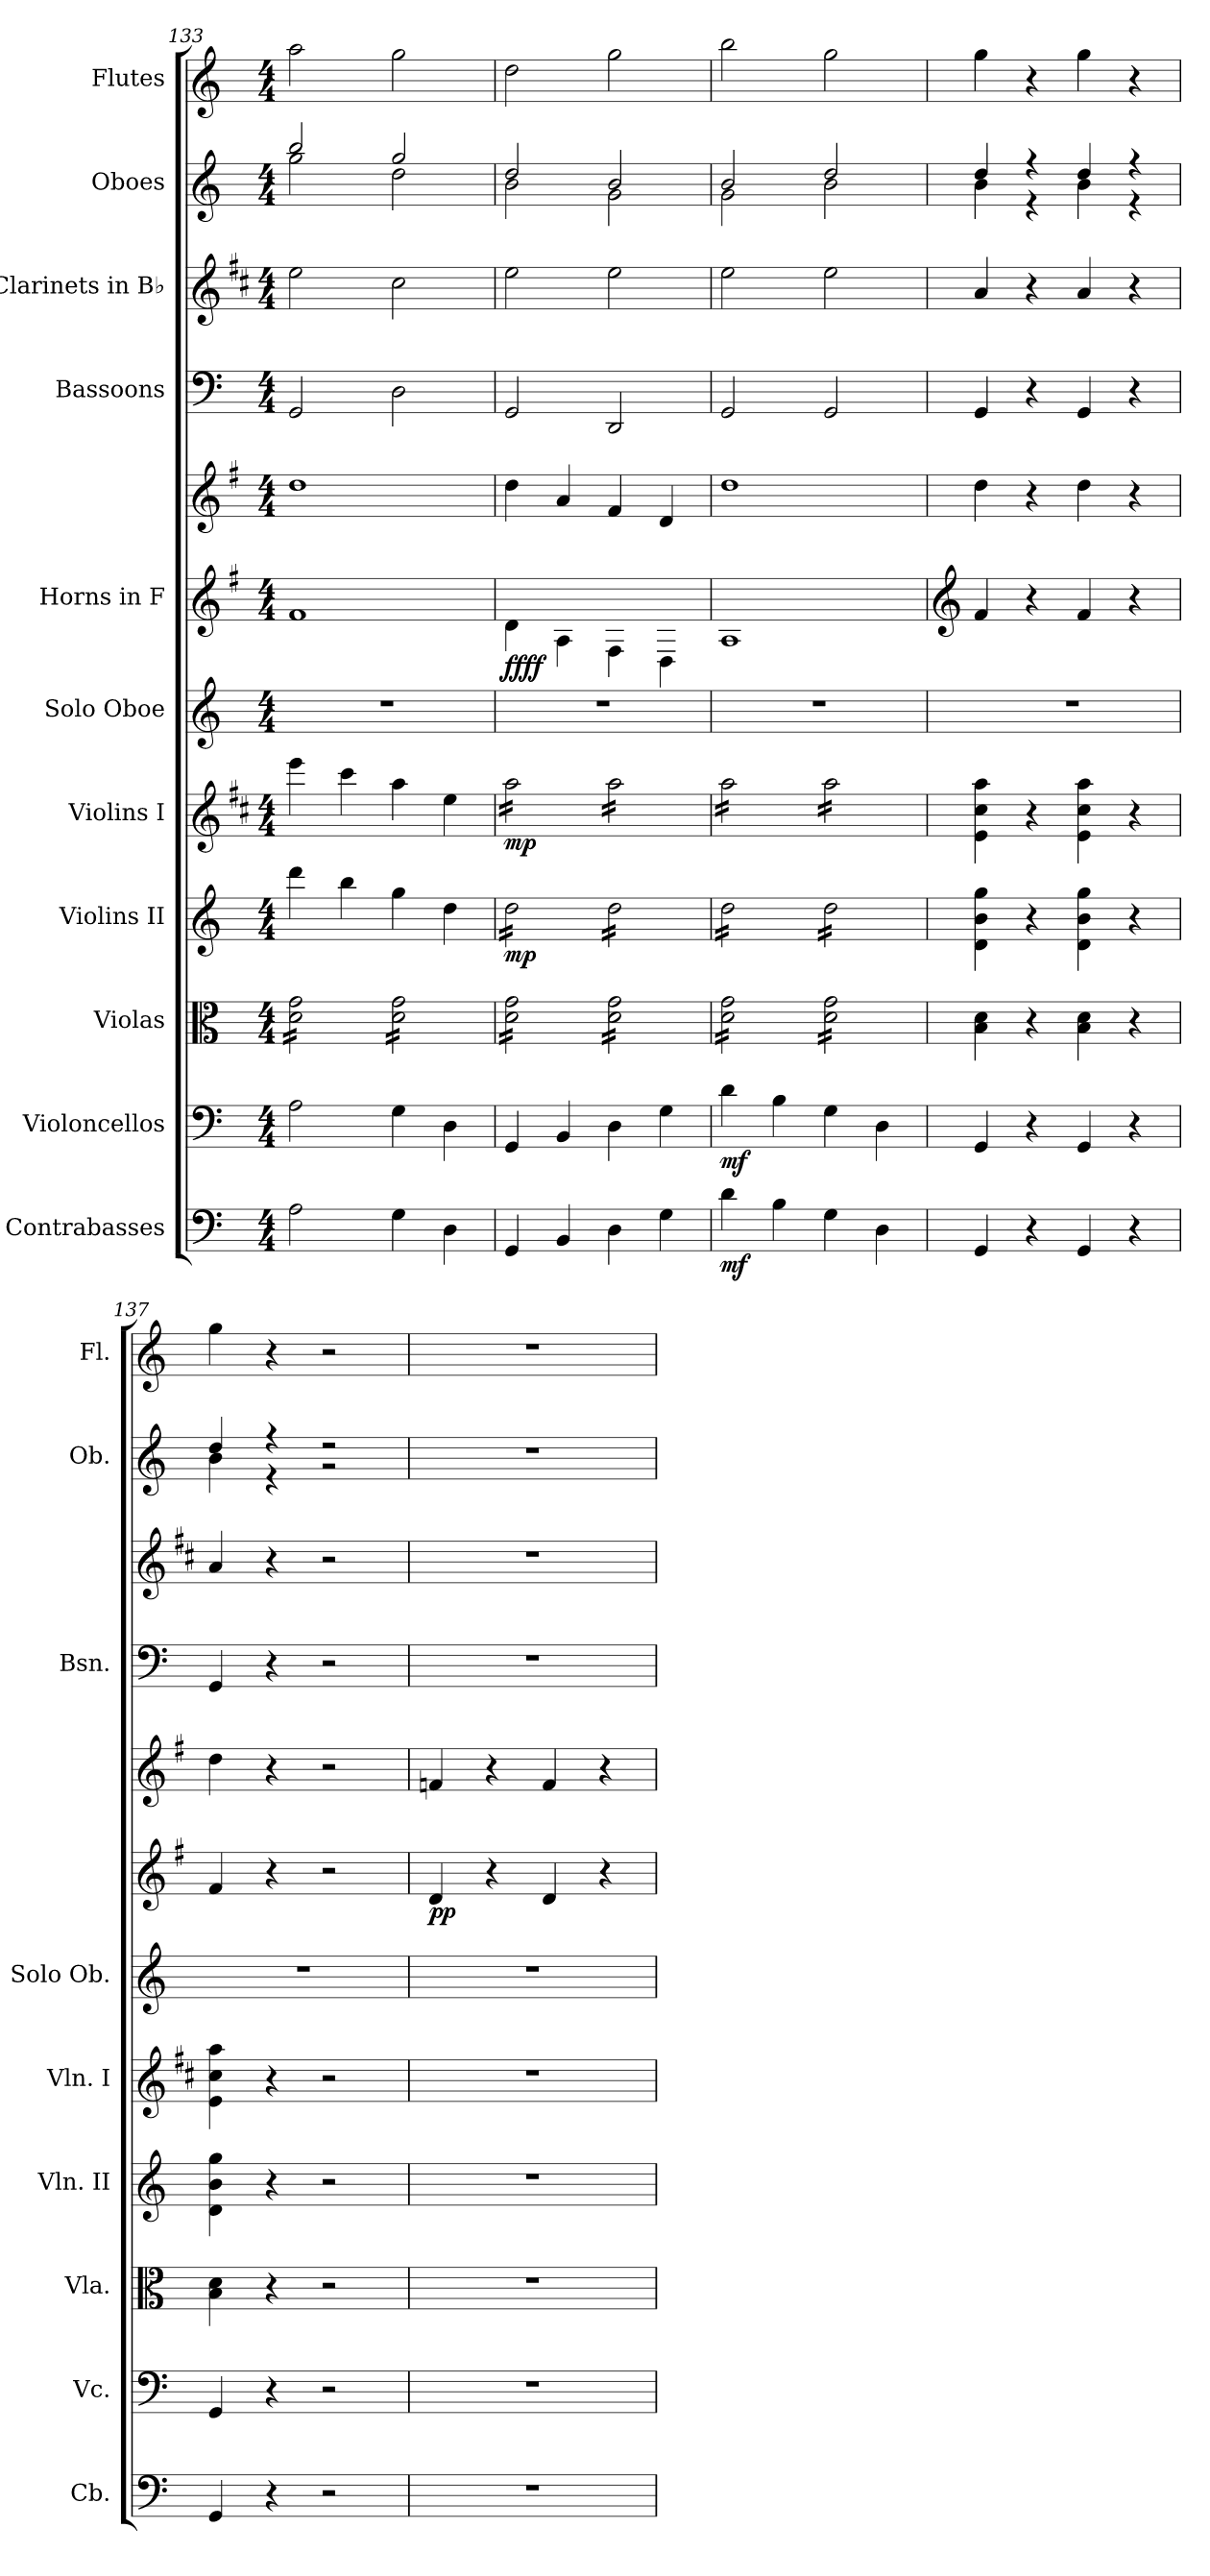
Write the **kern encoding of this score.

**kern	**dynam	**kern	**dynam	**kern	**kern	**dynam	**kern	**dynam	**kern	**kern	**kern	**dynam	**kern	**kern	**kern	**kern
*part11	*part11	*part10	*part10	*part9	*part8	*part8	*part7	*part7	*part6	*part5	*part5	*part5	*part4	*part3	*part2	*part1
*staff12	*staff12	*staff11	*staff11	*staff10	*staff9	*staff9	*staff8	*staff8	*staff7	*staff6	*staff5	*staff5/6	*staff4	*staff3	*staff2	*staff1
*I"Contrabasses	*	*I"Violoncellos	*	*I"Violas	*I"Violins II	*	*I"Violins I	*	*I"Solo Oboe	*I"Horns in F	*	*	*I"Bassoons	*I"Clarinets in B♭	*I"Oboes	*I"Flutes
*I'Cb.	*	*I'Vc.	*	*I'Vla.	*I'Vln. II	*	*I'Vln. I	*	*I'Solo Ob.	*	*	*	*I'Bsn.	*	*I'Ob.	*I'Fl.
*clefF4	*	*clefF4	*	*clefC3	*clefG2	*	*clefG2	*	*clefG2	*clefG2	*clefG2	*	*clefF4	*clefG2	*clefG2	*clefG2
*ITrd7c12	*	*	*	*	*	*	*ITrd1c2	*	*	*ITrd4c7	*ITrd4c7	*	*	*ITrd1c2	*	*
*k[]	*	*k[]	*	*k[]	*k[]	*	*k[]	*	*k[]	*k[]	*k[]	*	*k[]	*k[]	*k[]	*k[]
*M4/4	*	*M4/4	*	*M4/4	*M4/4	*	*M4/4	*	*M4/4	*M4/4	*M4/4	*	*M4/4	*M4/4	*M4/4	*M4/4
=133	=133	=133	=133	=133	=133	=133	=133	=133	=133	=133	=133	=133	=133	=133	=133	=133
*	*	*	*	*	*	*	*	*	*	*	*	*	*	*	*^	*
*	*	*	*	*tremolo	*	*	*	*	*	*	*	*	*	*	*	*	*
2AA\	.	2A\	.	16d\ 16g\LL	4ddd\	.	4ddd\	.	1r	1B	1g	.	2GG/	2dd\	2bb/	2gg\	2aa\
.	.	.	.	16d\ 16g\	.	.	.	.	.	.	.	.	.	.	.	.	.
.	.	.	.	16d\ 16g\	.	.	.	.	.	.	.	.	.	.	.	.	.
.	.	.	.	16d\ 16g\	.	.	.	.	.	.	.	.	.	.	.	.	.
.	.	.	.	16d\ 16g\	4bb\	.	4bb\	.	.	.	.	.	.	.	.	.	.
.	.	.	.	16d\ 16g\	.	.	.	.	.	.	.	.	.	.	.	.	.
.	.	.	.	16d\ 16g\	.	.	.	.	.	.	.	.	.	.	.	.	.
.	.	.	.	16d\ 16g\JJ	.	.	.	.	.	.	.	.	.	.	.	.	.
4GG\	.	4G\	.	16d\ 16g\LL	4gg\	.	4gg\	.	.	.	.	.	2D\	2b\	2gg/	2dd\	2gg\
.	.	.	.	16d\ 16g\	.	.	.	.	.	.	.	.	.	.	.	.	.
.	.	.	.	16d\ 16g\	.	.	.	.	.	.	.	.	.	.	.	.	.
.	.	.	.	16d\ 16g\	.	.	.	.	.	.	.	.	.	.	.	.	.
4DD\	.	4D\	.	16d\ 16g\	4dd\	.	4dd\	.	.	.	.	.	.	.	.	.	.
.	.	.	.	16d\ 16g\	.	.	.	.	.	.	.	.	.	.	.	.	.
.	.	.	.	16d\ 16g\	.	.	.	.	.	.	.	.	.	.	.	.	.
.	.	.	.	16d\ 16g\JJ	.	.	.	.	.	.	.	.	.	.	.	.	.
=134	=134	=134	=134	=134	=134	=134	=134	=134	=134	=134	=134	=134	=134	=134	=134	=134	=134
!	!	!	!	!	!	!LO:DY:b	!	!LO:DY:b	!	!	!	!LO:DY:b=2	!	!	!	!	!
!	!	!	!	!	!	!	!	!	!	!	!	!LO:DY:n=1:b	!	!	!	!	!
*	*	*	*	*	*tremolo	*	*	*	*	*	*	*	*	*	*	*	*
*	*	*	*	*	*	*	*tremolo	*	*	*	*	*	*	*	*	*	*
4GGG/	.	4GG/	.	16d\ 16g\LL	16dd\LL	mp	16gg\LL	mp	1r	4G\	4g\	ff ff	2GG/	2dd\	2dd/	2b\	2dd\
.	.	.	.	16d\ 16g\	16dd\	.	16gg\	.	.	.	.	.	.	.	.	.	.
.	.	.	.	16d\ 16g\	16dd\	.	16gg\	.	.	.	.	.	.	.	.	.	.
.	.	.	.	16d\ 16g\	16dd\	.	16gg\	.	.	.	.	.	.	.	.	.	.
4BBB/	.	4BB/	.	16d\ 16g\	16dd\	.	16gg\	.	.	4D\	4d/	.	.	.	.	.	.
.	.	.	.	16d\ 16g\	16dd\	.	16gg\	.	.	.	.	.	.	.	.	.	.
.	.	.	.	16d\ 16g\	16dd\	.	16gg\	.	.	.	.	.	.	.	.	.	.
.	.	.	.	16d\ 16g\JJ	16dd\JJ	.	16gg\JJ	.	.	.	.	.	.	.	.	.	.
4DD\	.	4D\	.	16d\ 16g\LL	16dd\LL	.	16gg\LL	.	.	4BB\	4B/	.	2DD/	2dd\	2b/	2g\	2gg\
.	.	.	.	16d\ 16g\	16dd\	.	16gg\	.	.	.	.	.	.	.	.	.	.
.	.	.	.	16d\ 16g\	16dd\	.	16gg\	.	.	.	.	.	.	.	.	.	.
.	.	.	.	16d\ 16g\	16dd\	.	16gg\	.	.	.	.	.	.	.	.	.	.
4GG\	.	4G\	.	16d\ 16g\	16dd\	.	16gg\	.	.	4GG\	4G/	.	.	.	.	.	.
.	.	.	.	16d\ 16g\	16dd\	.	16gg\	.	.	.	.	.	.	.	.	.	.
.	.	.	.	16d\ 16g\	16dd\	.	16gg\	.	.	.	.	.	.	.	.	.	.
.	.	.	.	16d\ 16g\JJ	16dd\JJ	.	16gg\JJ	.	.	.	.	.	.	.	.	.	.
=135	=135	=135	=135	=135	=135	=135	=135	=135	=135	=135	=135	=135	=135	=135	=135	=135	=135
!	!LO:DY:b	!	!LO:DY:b	!	!	!	!	!	!	!	!	!	!	!	!	!	!
4D\	mf	4d\	mf	16d\ 16g\LL	16dd\LL	.	16gg\LL	.	1r	1D	1g	.	2GG/	2dd\	2b/	2g\	2bb\
.	.	.	.	16d\ 16g\	16dd\	.	16gg\	.	.	.	.	.	.	.	.	.	.
.	.	.	.	16d\ 16g\	16dd\	.	16gg\	.	.	.	.	.	.	.	.	.	.
.	.	.	.	16d\ 16g\	16dd\	.	16gg\	.	.	.	.	.	.	.	.	.	.
4BB\	.	4B\	.	16d\ 16g\	16dd\	.	16gg\	.	.	.	.	.	.	.	.	.	.
.	.	.	.	16d\ 16g\	16dd\	.	16gg\	.	.	.	.	.	.	.	.	.	.
.	.	.	.	16d\ 16g\	16dd\	.	16gg\	.	.	.	.	.	.	.	.	.	.
.	.	.	.	16d\ 16g\JJ	16dd\JJ	.	16gg\JJ	.	.	.	.	.	.	.	.	.	.
4GG\	.	4G\	.	16d\ 16g\LL	16dd\LL	.	16gg\LL	.	.	.	.	.	2GG/	2dd\	2dd/	2b\	2gg\
.	.	.	.	16d\ 16g\	16dd\	.	16gg\	.	.	.	.	.	.	.	.	.	.
.	.	.	.	16d\ 16g\	16dd\	.	16gg\	.	.	.	.	.	.	.	.	.	.
.	.	.	.	16d\ 16g\	16dd\	.	16gg\	.	.	.	.	.	.	.	.	.	.
4DD\	.	4D\	.	16d\ 16g\	16dd\	.	16gg\	.	.	.	.	.	.	.	.	.	.
.	.	.	.	16d\ 16g\	16dd\	.	16gg\	.	.	.	.	.	.	.	.	.	.
.	.	.	.	16d\ 16g\	16dd\	.	16gg\	.	.	.	.	.	.	.	.	.	.
.	.	.	.	16d\ 16g\JJ	16dd\JJ	.	16gg\JJ	.	.	.	.	.	.	.	.	.	.
*	*	*	*	*	*	*	*Xtremolo	*	*	*	*	*	*	*	*	*	*
*	*	*	*	*	*Xtremolo	*	*	*	*	*	*	*	*	*	*	*	*
*	*	*	*	*Xtremolo	*	*	*	*	*	*	*	*	*	*	*	*	*
=136	=136	=136	=136	=136	=136	=136	=136	=136	=136	=136	=136	=136	=136	=136	=136	=136	=136
*	*	*	*	*	*	*	*	*	*	*clefG2	*	*	*	*	*	*	*
4GGG/	.	4GG/	.	4B\ 4d\	4d\ 4b\ 4gg\	.	4d\ 4b\ 4gg\	.	1r	4B/	4g\	.	4GG/	4g/	4dd/	4b\	4gg\
4r	.	4r	.	4r	4r	.	4r	.	.	4r	4r	.	4r	4r	4r	4r	4r
4GGG/	.	4GG/	.	4B\ 4d\	4d\ 4b\ 4gg\	.	4d\ 4b\ 4gg\	.	.	4B/	4g\	.	4GG/	4g/	4dd/	4b\	4gg\
4r	.	4r	.	4r	4r	.	4r	.	.	4r	4r	.	4r	4r	4r	4r	4r
=137	=137	=137	=137	=137	=137	=137	=137	=137	=137	=137	=137	=137	=137	=137	=137	=137	=137
4GGG/	.	4GG/	.	4B\ 4d\	4d\ 4b\ 4gg\	.	4d\ 4b\ 4gg\	.	1r	4B/	4g\	.	4GG/	4g/	4dd/	4b\	4gg\
4r	.	4r	.	4r	4r	.	4r	.	.	4r	4r	.	4r	4r	4r	4r	4r
2r	.	2r	.	2r	2r	.	2r	.	.	2r	2r	.	2r	2r	2r	2r	2r
!!LO:PB:g=z
=138	=138	=138	=138	=138	=138	=138	=138	=138	=138	=138	=138	=138	=138	=138	=138	=138	=138
!	!	!	!	!	!	!	!	!	!	!	!	!LO:DY:b=2	!	!	!	!	!
!	!	!	!	!	!	!	!	!	!	!	!	!LO:DY:n=1:b	!	!	!	!	!
*	*	*	*	*	*	*	*	*	*	*	*	*	*	*	*v	*v	*
1r	.	1r	.	1r	1r	.	1r	.	1r	4G/	4B-X/	p p	1r	1r	1r	1r
.	.	.	.	.	.	.	.	.	.	4r	4r	.	.	.	.	.
.	.	.	.	.	.	.	.	.	.	4G/	4B-/	.	.	.	.	.
.	.	.	.	.	.	.	.	.	.	4r	4r	.	.	.	.	.
=	=	=	=	=	=	=	=	=	=	=	=	=	=	=	=	=
*-	*-	*-	*-	*-	*-	*-	*-	*-	*-	*-	*-	*-	*-	*-	*-	*-
